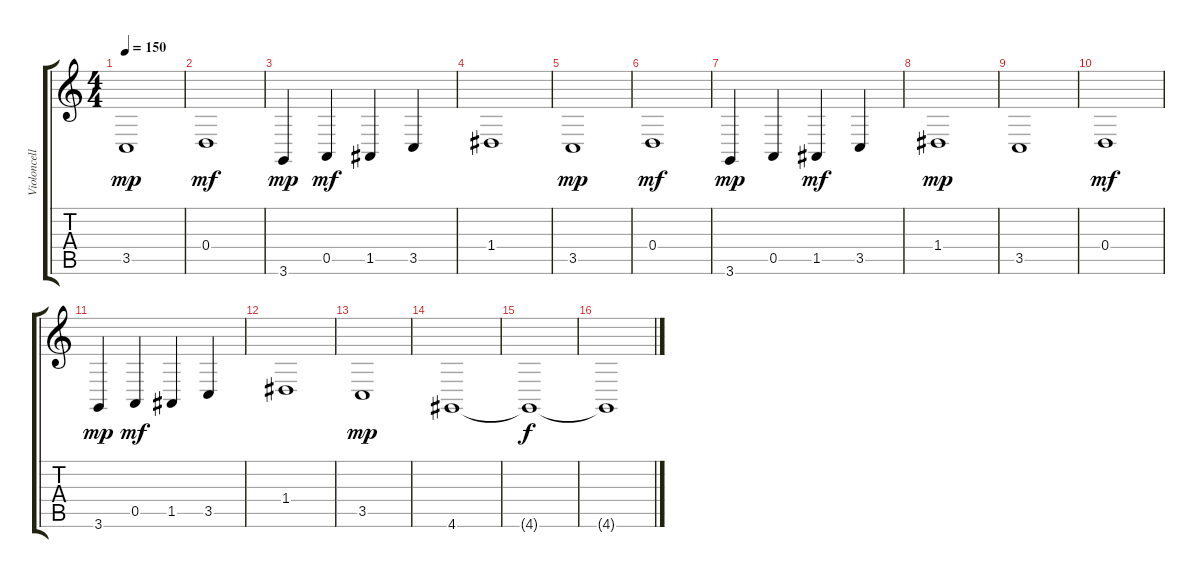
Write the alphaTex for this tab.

\track ("Violoncell" "Violoncell") {instrument stringensemble1}
\staff {score tabs}
\tuning (E4 B3 G3 D3 A2 E2) {hide}
\ts (4 4)
\tempo 150
\clef g2
\ks c
3.5.1{dy mp} |
0.4.1{dy mf volume 11} |
3.6.4{dy mp} 0.5.4{dy mf} 1.5.4 3.5.4 |
1.4.1 |
3.5.1{dy mp} |
0.4.1{dy mf volume 11} |
3.6.4{dy mp} 0.5.4 1.5.4{dy mf} 3.5.4 |
1.4.1{dy mp} |
3.5.1 |
0.4.1{dy mf} |
3.6.4{dy mp} 0.5.4{dy mf} 1.5.4 3.5.4 |
1.4.1{volume 11} |
3.5.1{dy mp} |
4.6.1{volume 11} |
4.6{t}.1{dy f} |
4.6{t}.1
